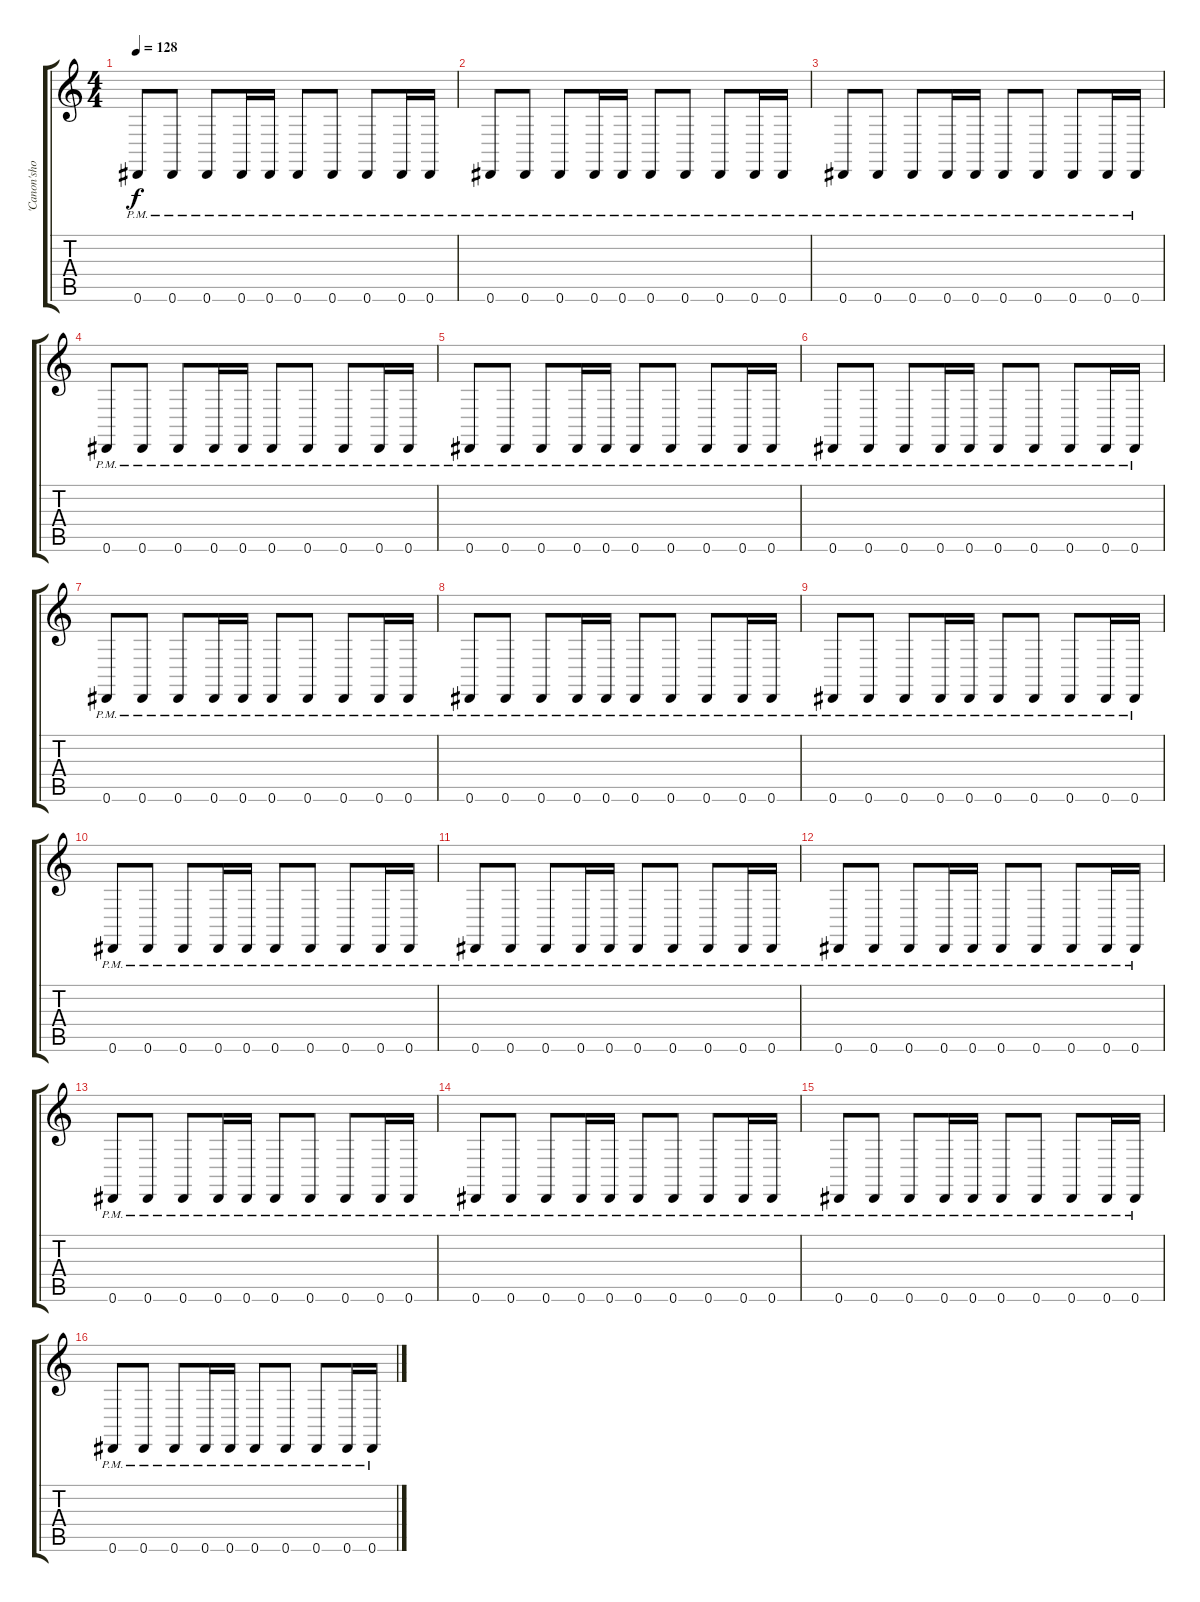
\track ("'Canon'shot" "'Canon'sho") {instrument gunshot}
\staff {score tabs}
\tuning (Eb4 Bb3 Gb3 Db3 Ab2 Eb2) {hide}
\ts (4 4)
\tempo 128
\clef g2
\ks c
0.6{pm}.8{dy f} 0.6{pm}.8 0.6{pm}.8 0.6{pm}.16 0.6{pm}.16 0.6{pm}.8 0.6{pm}.8 0.6{pm}.8 0.6{pm}.16 0.6{pm}.16 |
0.6{pm}.8 0.6{pm}.8 0.6{pm}.8 0.6{pm}.16 0.6{pm}.16 0.6{pm}.8 0.6{pm}.8 0.6{pm}.8 0.6{pm}.16 0.6{pm}.16 |
0.6{pm}.8 0.6{pm}.8 0.6{pm}.8 0.6{pm}.16 0.6{pm}.16 0.6{pm}.8 0.6{pm}.8 0.6{pm}.8 0.6{pm}.16 0.6{pm}.16 |
0.6{pm}.8 0.6{pm}.8 0.6{pm}.8 0.6{pm}.16 0.6{pm}.16 0.6{pm}.8 0.6{pm}.8 0.6{pm}.8 0.6{pm}.16 0.6{pm}.16 |
0.6{pm}.8 0.6{pm}.8 0.6{pm}.8 0.6{pm}.16 0.6{pm}.16 0.6{pm}.8 0.6{pm}.8 0.6{pm}.8 0.6{pm}.16 0.6{pm}.16 |
0.6{pm}.8 0.6{pm}.8 0.6{pm}.8 0.6{pm}.16 0.6{pm}.16 0.6{pm}.8 0.6{pm}.8 0.6{pm}.8 0.6{pm}.16 0.6{pm}.16 |
0.6{pm}.8 0.6{pm}.8 0.6{pm}.8 0.6{pm}.16 0.6{pm}.16 0.6{pm}.8 0.6{pm}.8 0.6{pm}.8 0.6{pm}.16 0.6{pm}.16 |
0.6{pm}.8 0.6{pm}.8 0.6{pm}.8 0.6{pm}.16 0.6{pm}.16 0.6{pm}.8 0.6{pm}.8 0.6{pm}.8 0.6{pm}.16 0.6{pm}.16 |
0.6{pm}.8 0.6{pm}.8 0.6{pm}.8 0.6{pm}.16 0.6{pm}.16 0.6{pm}.8 0.6{pm}.8 0.6{pm}.8 0.6{pm}.16 0.6{pm}.16 |
0.6{pm}.8 0.6{pm}.8 0.6{pm}.8 0.6{pm}.16 0.6{pm}.16 0.6{pm}.8 0.6{pm}.8 0.6{pm}.8 0.6{pm}.16 0.6{pm}.16 |
0.6{pm}.8 0.6{pm}.8 0.6{pm}.8 0.6{pm}.16 0.6{pm}.16 0.6{pm}.8 0.6{pm}.8 0.6{pm}.8 0.6{pm}.16 0.6{pm}.16 |
0.6{pm}.8 0.6{pm}.8 0.6{pm}.8 0.6{pm}.16 0.6{pm}.16 0.6{pm}.8 0.6{pm}.8 0.6{pm}.8 0.6{pm}.16 0.6{pm}.16 |
0.6{pm}.8 0.6{pm}.8 0.6{pm}.8 0.6{pm}.16 0.6{pm}.16 0.6{pm}.8 0.6{pm}.8 0.6{pm}.8 0.6{pm}.16 0.6{pm}.16 |
0.6{pm}.8 0.6{pm}.8 0.6{pm}.8 0.6{pm}.16 0.6{pm}.16 0.6{pm}.8 0.6{pm}.8 0.6{pm}.8 0.6{pm}.16 0.6{pm}.16 |
0.6{pm}.8 0.6{pm}.8 0.6{pm}.8 0.6{pm}.16 0.6{pm}.16 0.6{pm}.8 0.6{pm}.8 0.6{pm}.8 0.6{pm}.16 0.6{pm}.16 |
0.6{pm}.8 0.6{pm}.8 0.6{pm}.8 0.6{pm}.16 0.6{pm}.16 0.6{pm}.8 0.6{pm}.8 0.6{pm}.8 0.6{pm}.16 0.6{pm}.16
